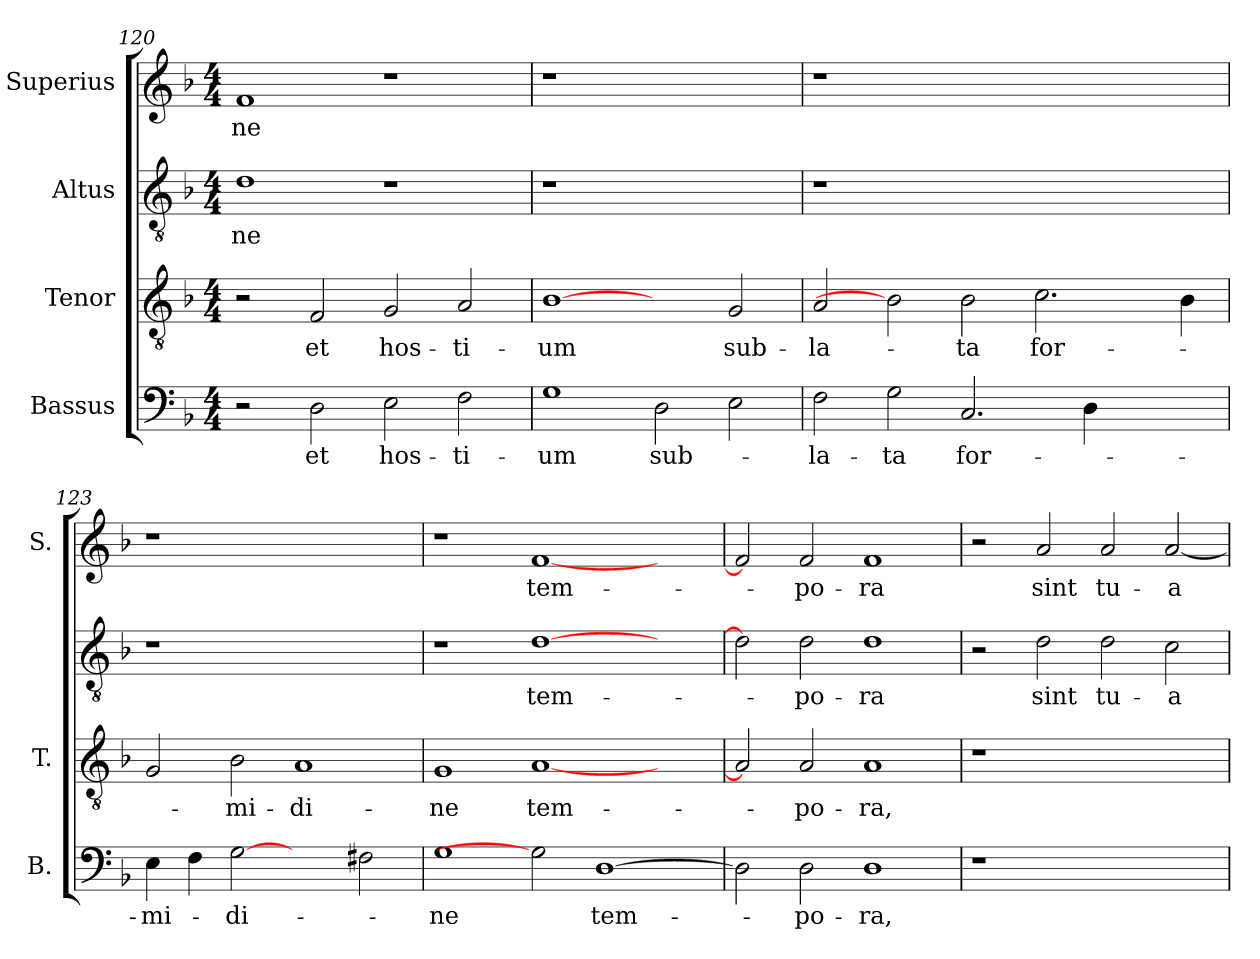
**kern	**text	**kern	**text	**kern	**text	**kern	**text
*part4	*part4	*part3	*part3	*part2	*part2	*part1	*part1
*staff4	*staff4	*staff3	*staff3	*staff2	*staff2	*staff1	*staff1
*I"Bassus	*	*I"Tenor	*	*I"Altus	*	*I"Superius	*
*I'B.	*	*I'T.	*	*	*	*I'S.	*
*clefF4	*	*clefGv2	*	*clefGv2	*	*clefG2	*
*	*	*ITrd7c12	*	*ITrd7c12	*	*	*
*k[b-]	*	*k[b-]	*	*k[b-]	*	*k[b-]	*
*F:	*	*F:	*	*F:	*	*F:	*
*M4/4	*	*M4/4	*	*M4/4	*	*M4/4	*
=120	=120	=120	=120	=120	=120	=120	=120
!	!	!	!	!	!LO:LY:b:color=#000000	!	!
!	!	!	!	!	!	!	!LO:LY:b:color=#000000
2r	.	2r	.	1Di	-ne	1fi	-ne
!	!LO:LY:b:color=#000000	!	!	!	!	!	!
!	!	!	!LO:LY:b:color=#000000	!	!	!	!
2Di\	et	2FFi/	et	.	.	.	.
!	!LO:LY:b:color=#000000	!	!	!	!	!	!
!	!	!	!LO:LY:b:color=#000000	!	!	!	!
2Ei\	hos-	2GGi/	hos-	1r	.	1r	.
!	!LO:LY:b:color=#000000	!	!	!	!	!	!
!	!	!	!LO:LY:b:color=#000000	!	!	!	!
2Fi\	-ti-	2AAi/	-ti-	.	.	.	.
=121	=121	=121	=121	=121	=121	=121	=121
!	!LO:LY:b:color=#000000	!	!	!	!	!	!
!	!	!	!LO:LY:b:color=#000000	!LO:N:vis=1	!	!LO:N:vis=1	!
1Gi	-um	[1BB-i	-um	1r	.	1r	.
!	!LO:LY:b:color=#000000	!	!	!	!	!	!
2Di\	sub-	2ryy	.	1ryy	.	1ryy	.
!	!	!	!LO:LY:b:color=#000000	!	!	!	!
2Ei\	.	2GGi/	sub-	.	.	.	.
=122	=122	=122	=122	=122	=122	=122	=122
!	!LO:LY:b:color=#000000	!	!	!	!	!	!
!	!	!	!LO:LY:b:color=#000000	!LO:N:vis=1	!	!LO:N:vis=1	!
2Fi\	-la-	2AAi/	-la-	1r	.	1r	.
!	!LO:LY:b:color=#000000	!	!	!	!	!	!
2Gi\	-ta	2BB-i]	.	.	.	.	.
!	!LO:LY:b:color=#000000	!	!	!	!	!	!
!	!	!	!LO:LY:b:color=#000000	!	!	!	!
2.Ci/	for-	2BB-i\	-ta	1.ryy	.	1.ryy	.
!	!	!	!LO:LY:b:color=#000000	!	!	!	!
.	.	2.Ci\	for-	.	.	.	.
4Di\	.	.	.	.	.	.	.
2ryy	.	.	.	.	.	.	.
.	.	4BB-i\	.	.	.	.	.
!!LO:PB:g=z
=123	=123	=123	=123	=123	=123	=123	=123
!	!LO:LY:b:color=#000000	!	!	!LO:N:vis=1	!	!LO:N:vis=1	!
4Ei\	-mi-	2GGi/	.	1r	.	1r	.
4Fi\	.	.	.	.	.	.	.
!	!LO:LY:b:color=#000000	!	!	!	!	!	!
!	!	!	!LO:LY:b:color=#000000	!	!	!	!
[2Gi	-di-	2BB-i\	-mi-	.	.	.	.
!	!	!	!LO:LY:b:color=#000000	!	!	!	!
2ryy	.	1AAi	-di-	1ryy	.	1ryy	.
2F#Xi\	.	.	.	.	.	.	.
=124	=124	=124	=124	=124	=124	=124	=124
!	!LO:LY:b:color=#000000	!	!	!	!	!	!
!	!	!	!LO:LY:b:color=#000000	!	!	!	!
1Gi	-ne	1GGi	-ne	1r	.	1r	.
!	!	!	!LO:LY:b:color=#000000	!	!	!	!
!	!	!	!	!	!LO:LY:b:color=#000000	!	!
!	!	!	!	!	!	!	!LO:LY:b:color=#000000
2Gi]	.	[<1AAi	tem-	[>1Di	tem-	[<1fi	tem-
!	!LO:LY:b:color=#000000	!	!	!	!	!	!
[>1Di	tem-	.	.	.	.	.	.
.	.	2ryy	.	2ryy	.	2ryy	.
=125	=125	=125	=125	=125	=125	=125	=125
2Di\]	.	2AAi/]	.	2Di\]	.	2fi/]	.
!	!LO:LY:b:color=#000000	!	!	!	!	!	!
!	!	!	!LO:LY:b:color=#000000	!	!	!	!
!	!	!	!	!	!LO:LY:b:color=#000000	!	!
!	!	!	!	!	!	!	!LO:LY:b:color=#000000
2Di\	-po-	2AAi/	-po-	2Di\	-po-	2fi/	-po-
!	!LO:LY:b:color=#000000	!	!	!	!	!	!
!	!	!	!LO:LY:b:color=#000000	!	!	!	!
!	!	!	!	!	!LO:LY:b:color=#000000	!	!
!	!	!	!	!	!	!	!LO:LY:b:color=#000000
1Di	-ra,	1AAi	-ra,	1Di	-ra	1fi	-ra
=126	=126	=126	=126	=126	=126	=126	=126
!LO:N:vis=1	!	!LO:N:vis=1	!	!	!	!	!
1r	.	1r	.	2r	.	2r	.
!	!	!	!	!	!LO:LY:b:color=#000000	!	!
!	!	!	!	!	!	!	!LO:LY:b:color=#000000
.	.	.	.	2Di\	sint	2ai/	sint
!	!	!	!	!	!LO:LY:b:color=#000000	!	!
!	!	!	!	!	!	!	!LO:LY:b:color=#000000
1ryy	.	1ryy	.	2Di\	tu-	2ai/	tu-
!	!	!	!	!	!LO:LY:b:color=#000000	!	!
!	!	!	!	!	!	!	!LO:LY:b:color=#000000
.	.	.	.	2Ci\	-a	[<2ai/	-a
=	=	=	=	=	=	=	=
*-	*-	*-	*-	*-	*-	*-	*-
